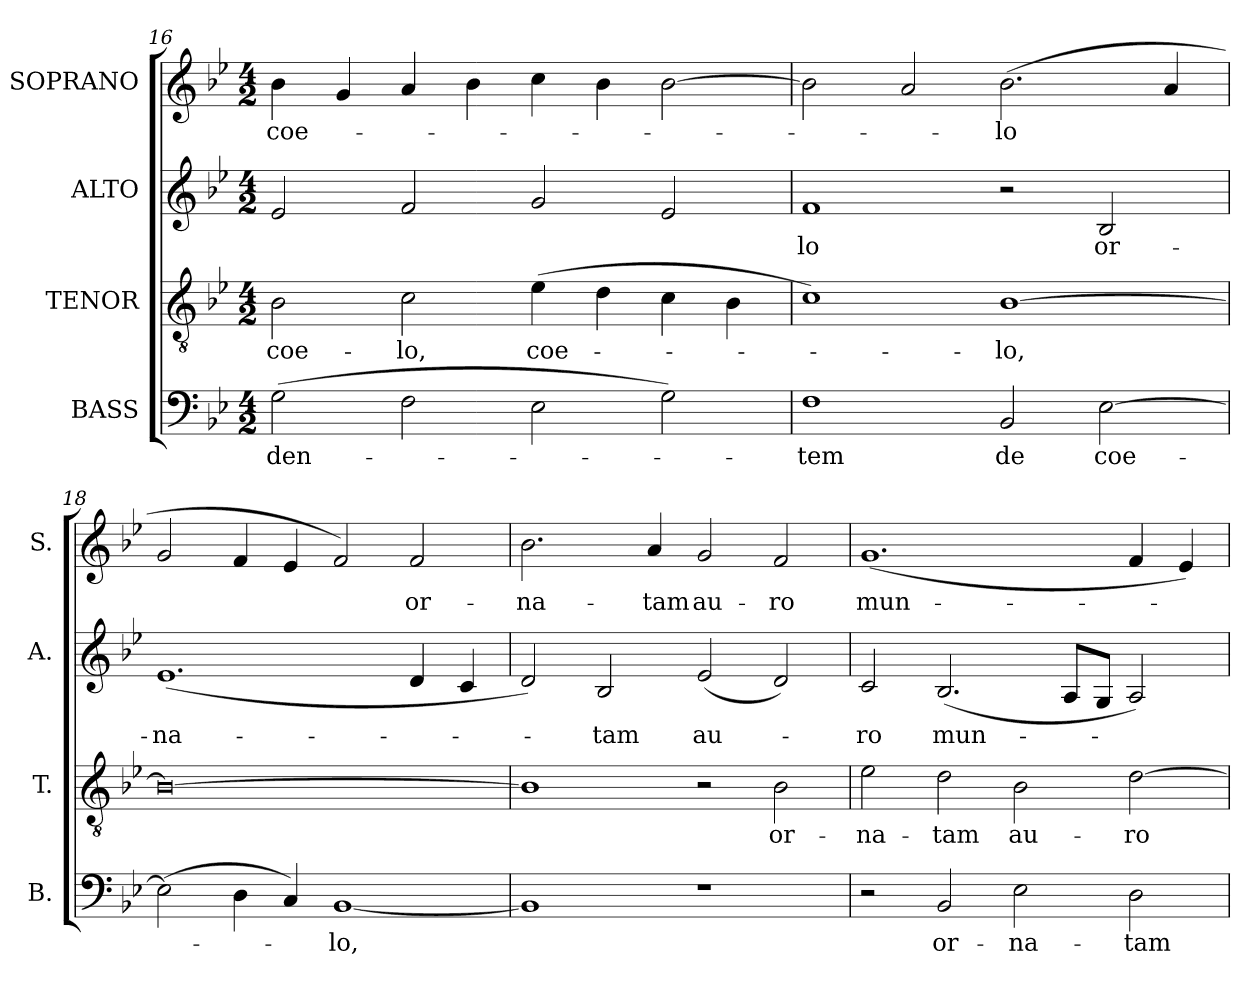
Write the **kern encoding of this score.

**kern	**text	**kern	**text	**kern	**text	**kern	**text
*part4	*part4	*part3	*part3	*part2	*part2	*part1	*part1
*staff4	*staff4	*staff3	*staff3	*staff2	*staff2	*staff1	*staff1
*I"BASS	*	*I"TENOR	*	*I"ALTO	*	*I"SOPRANO	*
*I'B.	*	*I'T.	*	*I'A.	*	*I'S.	*
*clefF4	*	*clefGv2	*	*clefG2	*	*clefG2	*
*	*	*ITrd7c12	*	*	*	*	*
*k[b-e-]	*	*k[b-e-]	*	*k[b-e-]	*	*k[b-e-]	*
*B-:	*	*B-:	*	*B-:	*	*B-:	*
*M4/2	*	*M4/2	*	*M4/2	*	*M4/2	*
=16	=16	=16	=16	=16	=16	=16	=16
!	!LO:LY:b:color=#000000	!	!	!	!	!	!
!	!	!	!LO:LY:b:color=#000000	!	!	!	!
!	!	!	!	!	!	!	!LO:LY:b:color=#000000
(2Gi\	-den-	2BB-i\	coe-	2e-i/	.	4b-i\	coe-
.	.	.	.	.	.	4gi/	.
!	!	!	!LO:LY:b:color=#000000	!	!	!	!
2Fi\	.	2Ci\	-lo,	2fi/	.	4ai/	.
.	.	.	.	.	.	4b-i\	.
!	!	!	!LO:LY:b:color=#000000	!	!	!	!
2E-i\	.	(4E-i\	coe-	2gi/	.	4cci\	.
.	.	4Di\	.	.	.	4b-i\	.
2Gi\)	.	4Ci\	.	2e-i/	.	[2b-i\	.
.	.	4BB-i\	.	.	.	.	.
=17	=17	=17	=17	=17	=17	=17	=17
!	!LO:LY:b:color=#000000	!	!	!	!	!	!
!	!	!	!	!	!LO:LY:b:color=#000000	!	!
1Fi	-tem	1Ci)	.	1fi	-lo	2b-i\]	.
.	.	.	.	.	.	2ai/	.
!	!LO:LY:b:color=#000000	!	!	!	!	!	!
!	!	!	!LO:LY:b:color=#000000	!	!	!	!
!	!	!	!	!	!	!	!LO:LY:b:color=#000000
2BB-i/	de	[1BB-i	-lo,	2r	.	(2.b-i\	-lo
!	!LO:LY:b:color=#000000	!	!	!	!	!	!
!	!	!	!	!	!LO:LY:b:color=#000000	!	!
[2E-i\	coe-	.	.	2B-i/	or-	.	.
.	.	.	.	.	.	4ai/	.
=18	=18	=18	=18	=18	=18	=18	=18
!	!	!	!	!	!LO:LY:b:color=#000000	!	!
(2E-i\]	.	0BB-i_	.	(1.e-i	-na-	2gi/	.
4Di\	.	.	.	.	.	4fi/	.
4Ci/)	.	.	.	.	.	4e-i/	.
!	!LO:LY:b:color=#000000	!	!	!	!	!	!
[1BB-i	-lo,	.	.	.	.	2fi/)	.
!	!	!	!	!	!	!	!LO:LY:b:color=#000000
.	.	.	.	4di/	.	2fi/	or-
.	.	.	.	4ci/	.	.	.
=19	=19	=19	=19	=19	=19	=19	=19
!	!	!	!	!	!	!	!LO:LY:b:color=#000000
1BB-i]	.	1BB-i]	.	2di/)	.	2.b-i\	-na-
!	!	!	!	!	!LO:LY:b:color=#000000	!	!
.	.	.	.	2B-i/	-tam	.	.
!	!	!	!	!	!	!	!LO:LY:b:color=#000000
.	.	.	.	.	.	4ai/	-tam
!	!	!	!	!	!LO:LY:b:color=#000000	!	!
!	!	!	!	!	!	!	!LO:LY:b:color=#000000
1r	.	2r	.	(2e-i/	au-	2gi/	au-
!	!	!	!LO:LY:b:color=#000000	!	!	!	!
!	!	!	!	!	!	!	!LO:LY:b:color=#000000
.	.	2BB-i\	or-	2di/)	.	2fi/	-ro
!!LO:PB:g=z
=20	=20	=20	=20	=20	=20	=20	=20
!	!	!	!LO:LY:b:color=#000000	!	!	!	!
!	!	!	!	!	!LO:LY:b:color=#000000	!	!
!	!	!	!	!	!	!	!LO:LY:b:color=#000000
2r	.	2E-i\	-na-	2ci/	-ro	(1.gi	mun-
!	!LO:LY:b:color=#000000	!	!	!	!	!	!
!	!	!	!LO:LY:b:color=#000000	!	!	!	!
!	!	!	!	!	!LO:LY:b:color=#000000	!	!
2BB-i/	or-	2Di\	-tam	(2.B-i/	mun-	.	.
!	!LO:LY:b:color=#000000	!	!	!	!	!	!
!	!	!	!LO:LY:b:color=#000000	!	!	!	!
2E-i\	-na-	2BB-i\	au-	.	.	.	.
.	.	.	.	8Ai/L	.	.	.
.	.	.	.	8Gi/J	.	.	.
!	!LO:LY:b:color=#000000	!	!	!	!	!	!
!	!	!	!LO:LY:b:color=#000000	!	!	!	!
2Di\	-tam	[2Di\	-ro	2Ai/)	.	4fi/	.
.	.	.	.	.	.	4e-i/)	.
=	=	=	=	=	=	=	=
*-	*-	*-	*-	*-	*-	*-	*-
